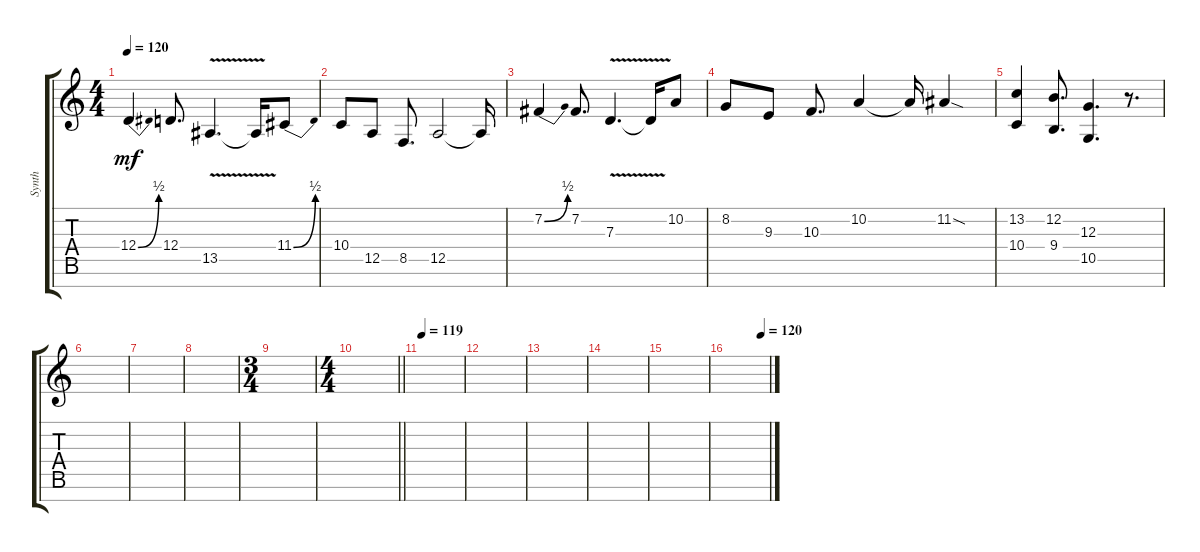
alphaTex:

\track ("Synth" "Synth") {instrument stringensemble1}
\staff {score tabs}
\tuning (E4 B3 G3 D3 A2 E2 B1) {hide}
\ts (4 4)
\tempo 120
\clef g2
\ks c
12.4{be (bend 0 0 60 2)}.4{dy mf} 12.4.8{d} 13.5{v}.4{d} 13.5{t}.16 11.4{be (bend 0 0 60 2)}.8 |
10.4.8 12.5.8 8.5.8{d} 12.5.2 12.5{t}.16 |
7.2{be (bend 0 0 60 2)}.4 7.2.8{d} 7.3{v}.4{d} 7.3{t}.16 10.2.8 |
8.2.8 9.3.8 10.3.8{d} 10.2.4 10.2{t}.16 11.2{sod}.4 |
(13.2 10.4).4 (12.2 9.4).8{d} (12.3 10.5).4{d} r.8{d} |
|
|
|
\ts (3 4)
|
\ts (4 4)
\barLineRight lightlight
|
\section ("" "")
\tempo 119
|
|
|
|
|
\tempo (120 0.8125)
